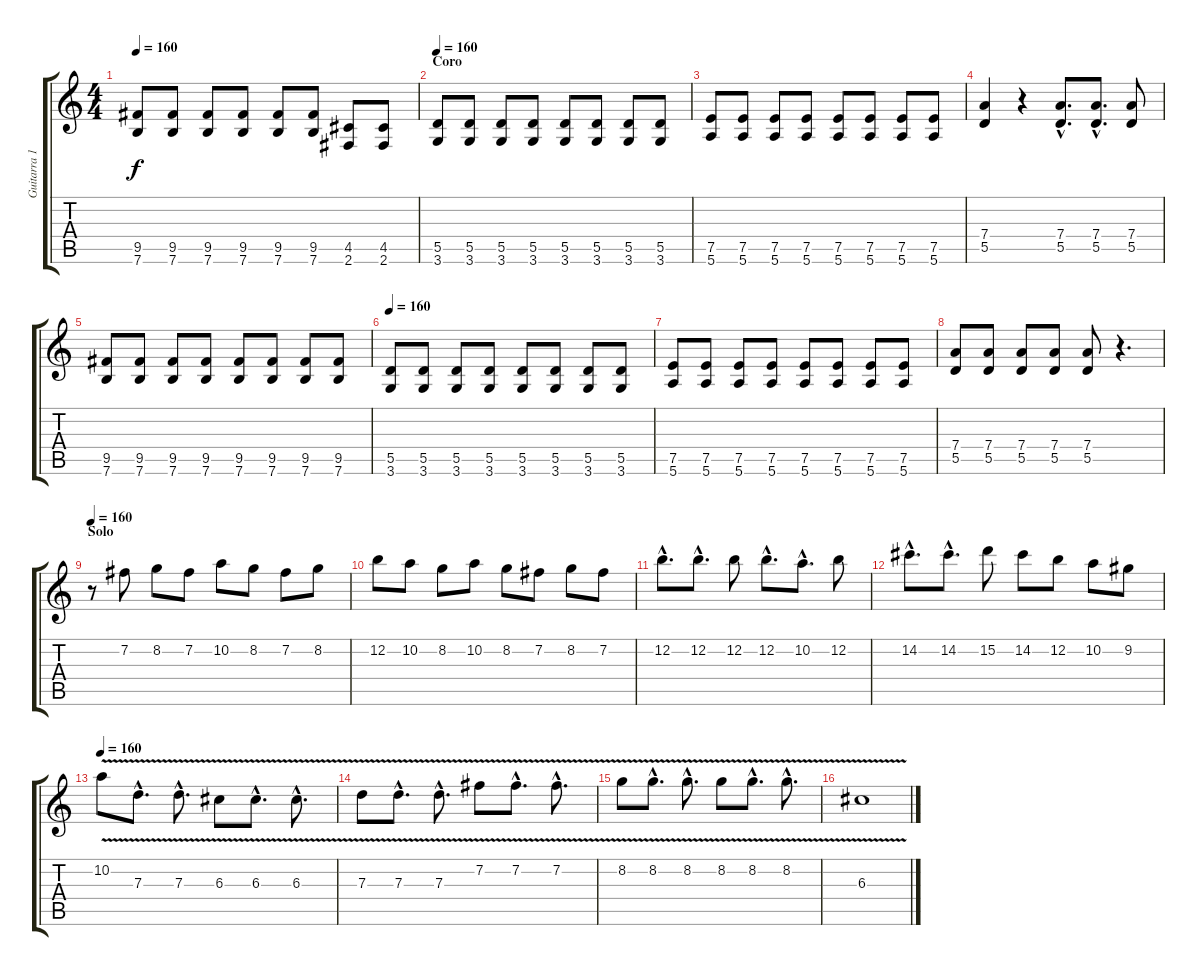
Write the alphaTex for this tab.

\track ("Guitarra 1" "Guitarra 1") {instrument distortionguitar}
\staff {score tabs}
\tuning (E4 B3 G3 D3 A2 E2) {hide}
\ts (4 4)
\tempo 160
\clef g2
\ks c
(9.5 7.6).8{dy f} (9.5 7.6).8 (9.5 7.6).8 (9.5 7.6).8 (9.5 7.6).8 (9.5 7.6).8 (4.5 2.6).8 (4.5 2.6).8 |
\section ("" "Coro")
\tempo 160
(5.5 3.6).8{volume 13} (5.5 3.6).8 (5.5 3.6).8 (5.5 3.6).8 (5.5 3.6).8 (5.5 3.6).8 (5.5 3.6).8 (5.5 3.6).8 |
(7.5 5.6).8 (7.5 5.6).8 (7.5 5.6).8 (7.5 5.6).8 (7.5 5.6).8 (7.5 5.6).8 (7.5 5.6).8 (7.5 5.6).8 |
(7.4 5.5).4 r.4 (7.4{hac} 5.5{hac}).8{d} (7.4{hac} 5.5{hac}).8{d} (7.4 5.5).8 |
(9.5 7.6).8 (9.5 7.6).8 (9.5 7.6).8 (9.5 7.6).8 (9.5 7.6).8 (9.5 7.6).8 (9.5 7.6).8 (9.5 7.6).8 |
\tempo 160
(5.5 3.6).8{volume 13} (5.5 3.6).8 (5.5 3.6).8 (5.5 3.6).8 (5.5 3.6).8 (5.5 3.6).8 (5.5 3.6).8 (5.5 3.6).8 |
(7.5 5.6).8 (7.5 5.6).8 (7.5 5.6).8 (7.5 5.6).8 (7.5 5.6).8 (7.5 5.6).8 (7.5 5.6).8 (7.5 5.6).8 |
(7.4 5.5).8 (7.4 5.5).8 (7.4 5.5).8 (7.4 5.5).8 (7.4 5.5).8 r.4{d} |
\section ("" "Solo")
\tempo 160
r.8{volume 16} 7.2.8 8.2.8 7.2.8 10.2.8 8.2.8 7.2.8 8.2.8 |
12.2.8 10.2.8 8.2.8 10.2.8 8.2.8 7.2.8 8.2.8 7.2.8 |
12.2{hac}.8{d} 12.2{hac}.8{d} 12.2.8 12.2{hac}.8{d} 10.2{hac}.8{d} 12.2.8 |
14.2{hac}.8{d} 14.2{hac}.8{d} 15.2.8 14.2.8 12.2.8 10.2.8 9.2.8 |
\tempo 160
10.2{v}.8 7.3{v hac}.8{d} 7.3{v hac}.8{d} 6.3{v}.8 6.3{v hac}.8{d} 6.3{v hac}.8{d} |
7.3{v}.8 7.3{v hac}.8{d} 7.3{v hac}.8{d} 7.2{v}.8 7.2{v hac}.8{d} 7.2{v hac}.8{d} |
8.2{v}.8 8.2{v hac}.8{d} 8.2{v hac}.8{d} 8.2{v}.8 8.2{v hac}.8{d} 8.2{v hac}.8{d} |
6.3{v}.1
